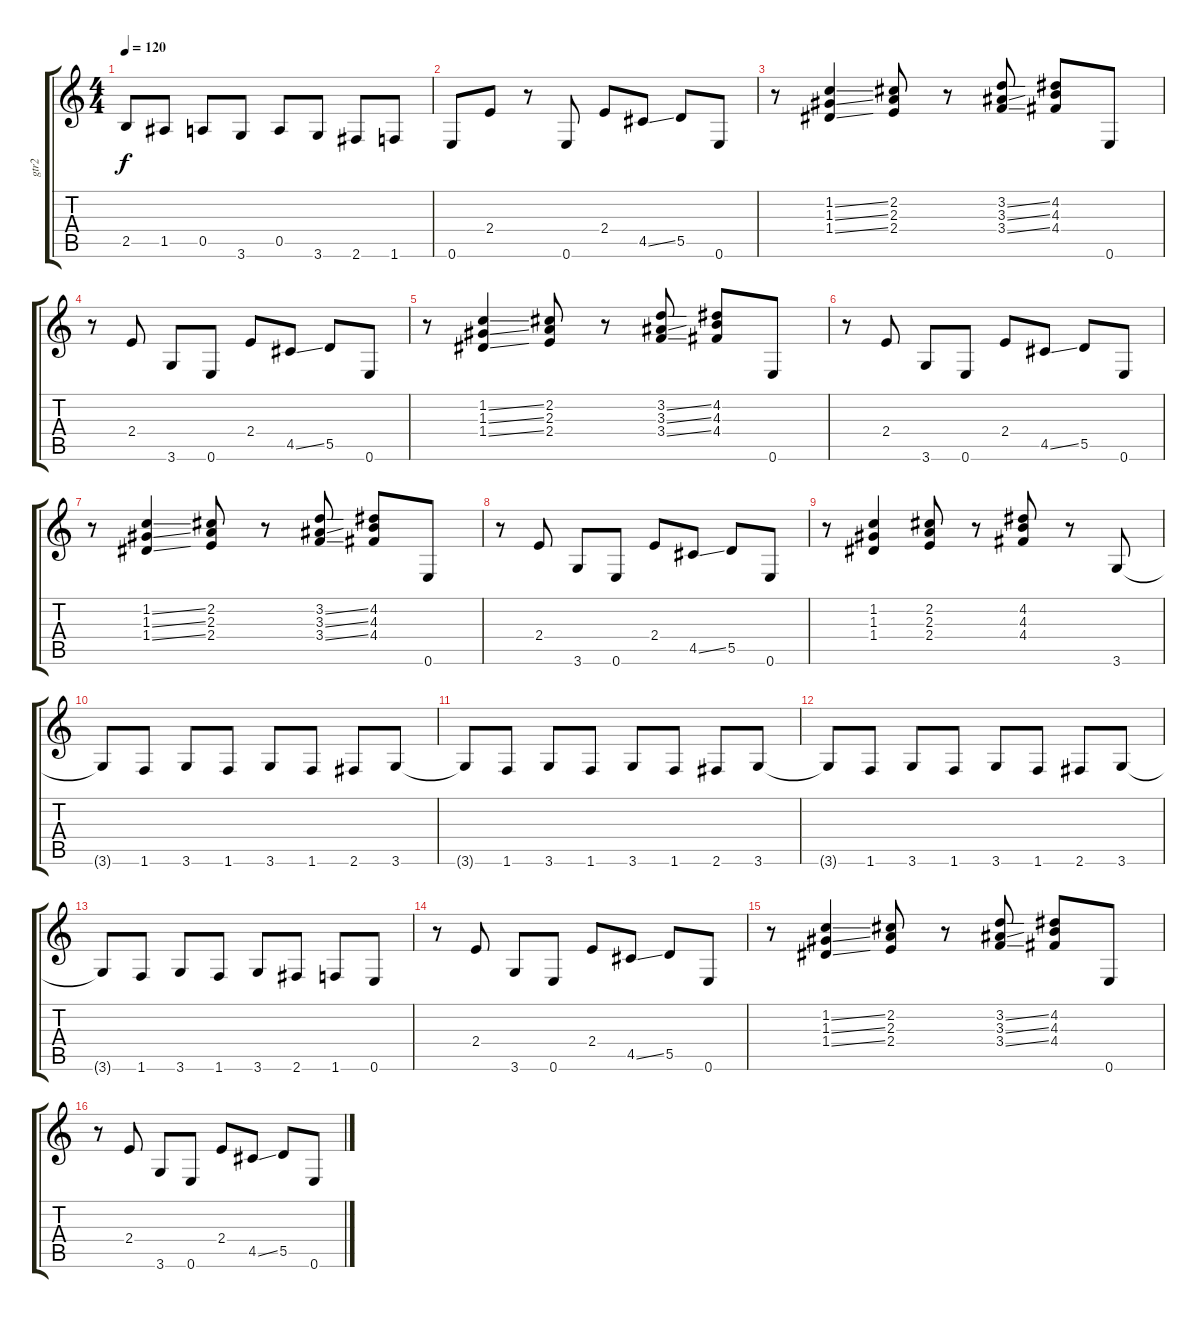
\track ("gtr2" "gtr2") {instrument overdrivenguitar}
\staff {score tabs}
\tuning (E4 B3 G3 D3 A2 E2) {hide}
\ts (4 4)
\tempo 120
\clef g2
\ks c
2.5.8{dy f} 1.5.8 0.5.8 3.6.8 0.5.8 3.6.8 2.6.8 1.6.8 |
0.6.8 2.4.8 r.8 0.6.8 2.4.8 4.5{ss}.8 5.5.8 0.6.8 |
r.8 (1.2{ss} 1.3{ss} 1.4{ss}).4 (2.2 2.3 2.4).8 r.8 (3.2{ss} 3.3{ss} 3.4{ss}).8 (4.2 4.3 4.4).8 0.6.8 |
r.8 2.4.8 3.6.8 0.6.8 2.4.8 4.5{ss}.8 5.5.8 0.6.8 |
r.8 (1.2{ss} 1.3{ss} 1.4{ss}).4 (2.2 2.3 2.4).8 r.8 (3.2{ss} 3.3{ss} 3.4{ss}).8 (4.2 4.3 4.4).8 0.6.8 |
r.8 2.4.8 3.6.8 0.6.8 2.4.8 4.5{ss}.8 5.5.8 0.6.8 |
r.8 (1.2{ss} 1.3{ss} 1.4{ss}).4 (2.2 2.3 2.4).8 r.8 (3.2{ss} 3.3{ss} 3.4{ss}).8 (4.2 4.3 4.4).8 0.6.8 |
r.8 2.4.8 3.6.8 0.6.8 2.4.8 4.5{ss}.8 5.5.8 0.6.8 |
r.8 (1.2 1.3 1.4).4 (2.2 2.3 2.4).8 r.8 (4.2 4.3 4.4).8 r.8 3.6.8 |
3.6{t}.8 1.6.8 3.6.8 1.6.8 3.6.8 1.6.8 2.6.8 3.6.8 |
3.6{t}.8 1.6.8 3.6.8 1.6.8 3.6.8 1.6.8 2.6.8 3.6.8 |
3.6{t}.8 1.6.8 3.6.8 1.6.8 3.6.8 1.6.8 2.6.8 3.6.8 |
3.6{t}.8 1.6.8 3.6.8 1.6.8 3.6.8 2.6.8 1.6.8 0.6.8 |
r.8 2.4.8 3.6.8 0.6.8 2.4.8 4.5{ss}.8 5.5.8 0.6.8 |
r.8 (1.2{ss} 1.3{ss} 1.4{ss}).4 (2.2 2.3 2.4).8 r.8 (3.2{ss} 3.3{ss} 3.4{ss}).8 (4.2 4.3 4.4).8 0.6.8 |
r.8 2.4.8 3.6.8 0.6.8 2.4.8 4.5{ss}.8 5.5.8 0.6.8
